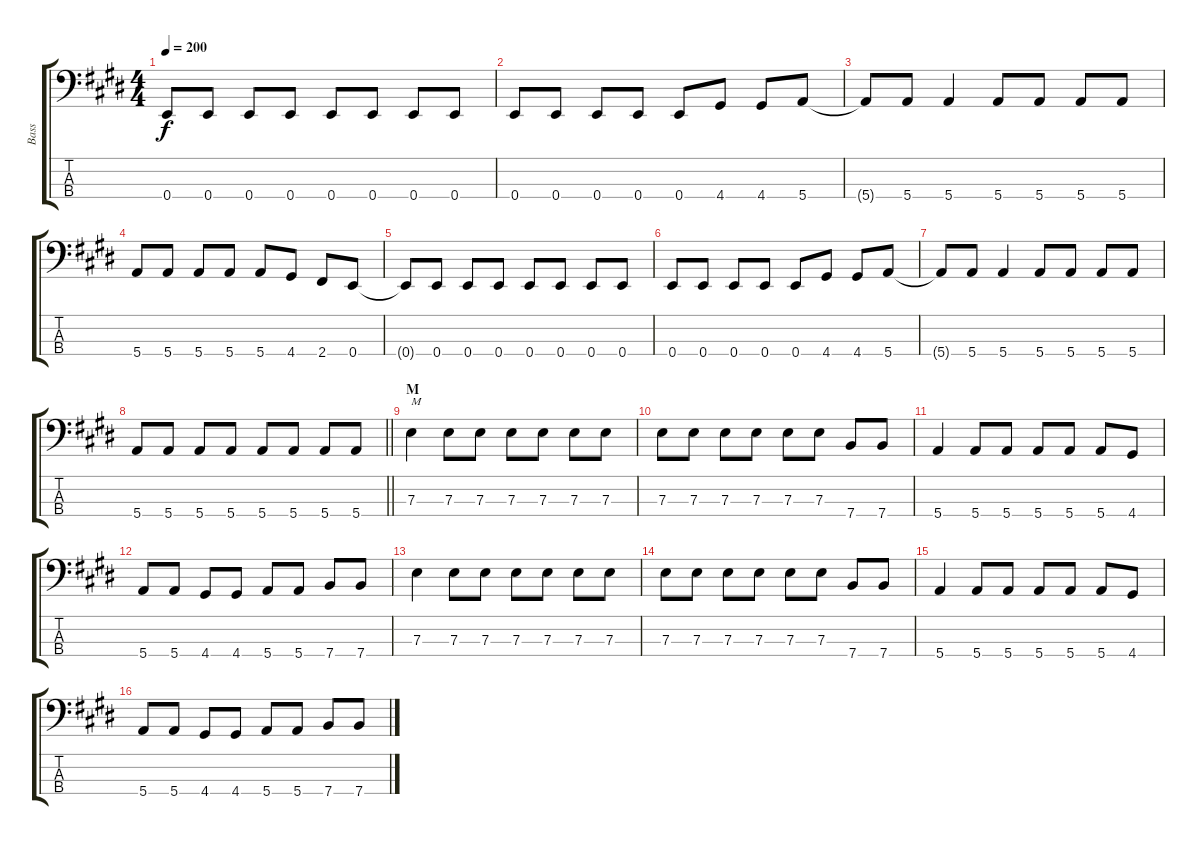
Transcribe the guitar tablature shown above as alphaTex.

\track ("Bass" "Bass") {instrument electricbasspick}
\staff {score tabs}
\tuning (G2 D2 A1 E1) {hide}
\ts (4 4)
\tempo 200
\clef f4
\ks e
0.4{t}.8{dy f} 0.4.8 0.4.8 0.4.8 0.4.8 0.4.8 0.4.8 0.4.8 |
0.4.8 0.4.8 0.4.8 0.4.8 0.4.8 4.4.8 4.4.8 5.4.8 |
5.4{t}.8 5.4.8 5.4.4 5.4.8 5.4.8 5.4.8 5.4.8 |
5.4.8 5.4.8 5.4.8 5.4.8 5.4.8 4.4.8 2.4.8 0.4.8 |
0.4{t}.8 0.4.8 0.4.8 0.4.8 0.4.8 0.4.8 0.4.8 0.4.8 |
0.4.8 0.4.8 0.4.8 0.4.8 0.4.8 4.4.8 4.4.8 5.4.8 |
5.4{t}.8 5.4.8 5.4.4 5.4.8 5.4.8 5.4.8 5.4.8 |
\barLineRight lightlight
5.4.8 5.4.8 5.4.8 5.4.8 5.4.8 5.4.8 5.4.8 5.4.8 |
\section ("" "M")
7.3.4{txt "M"} 7.3.8 7.3.8 7.3.8 7.3.8 7.3.8 7.3.8 |
7.3.8 7.3.8 7.3.8 7.3.8 7.3.8 7.3.8 7.4.8 7.4.8 |
5.4.4 5.4.8 5.4.8 5.4.8 5.4.8 5.4.8 4.4.8 |
5.4.8 5.4.8 4.4.8 4.4.8 5.4.8 5.4.8 7.4.8 7.4.8 |
7.3.4 7.3.8 7.3.8 7.3.8 7.3.8 7.3.8 7.3.8 |
7.3.8 7.3.8 7.3.8 7.3.8 7.3.8 7.3.8 7.4.8 7.4.8 |
5.4.4 5.4.8 5.4.8 5.4.8 5.4.8 5.4.8 4.4.8 |
5.4.8 5.4.8 4.4.8 4.4.8 5.4.8 5.4.8 7.4.8 7.4.8
